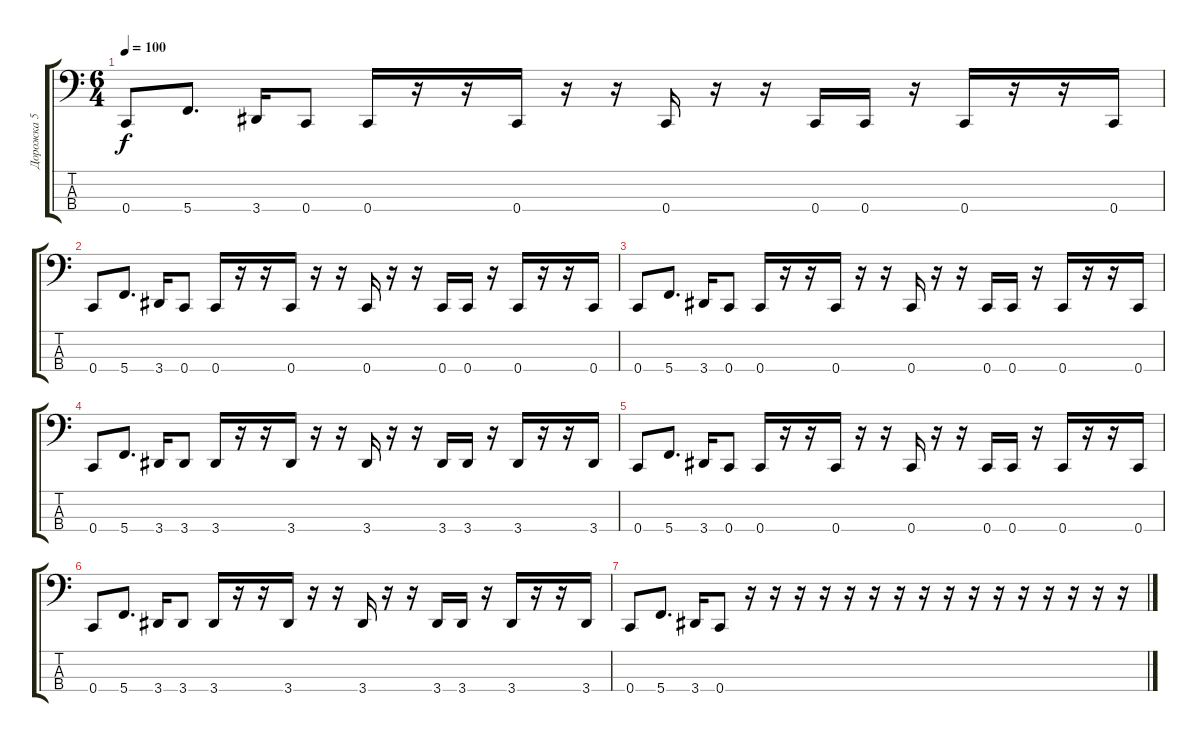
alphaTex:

\track ("Дорожка 5" "Дорожка 5") {instrument electricbassfinger}
\staff {score tabs}
\tuning (A3 C2 G1 C1) {hide}
\ts (6 4)
\tempo 100
\clef f4
\ks c
0.4.8{dy f} 5.4.8{d} 3.4.16 0.4.8 0.4.16 r.16 r.16 0.4.16 r.16 r.16 0.4.16 r.16 r.16 0.4.16 0.4.16 r.16 0.4.16 r.16 r.16 0.4.16 |
0.4.8 5.4.8{d} 3.4.16 0.4.8 0.4.16 r.16 r.16 0.4.16 r.16 r.16 0.4.16 r.16 r.16 0.4.16 0.4.16 r.16 0.4.16 r.16 r.16 0.4.16 |
0.4.8 5.4.8{d} 3.4.16 0.4.8 0.4.16 r.16 r.16 0.4.16 r.16 r.16 0.4.16 r.16 r.16 0.4.16 0.4.16 r.16 0.4.16 r.16 r.16 0.4.16 |
0.4.8 5.4.8{d} 3.4.16 3.4.8 3.4.16 r.16 r.16 3.4.16 r.16 r.16 3.4.16 r.16 r.16 3.4.16 3.4.16 r.16 3.4.16 r.16 r.16 3.4.16 |
0.4.8 5.4.8{d} 3.4.16 0.4.8 0.4.16 r.16 r.16 0.4.16 r.16 r.16 0.4.16 r.16 r.16 0.4.16 0.4.16 r.16 0.4.16 r.16 r.16 0.4.16 |
0.4.8 5.4.8{d} 3.4.16 3.4.8 3.4.16 r.16 r.16 3.4.16 r.16 r.16 3.4.16 r.16 r.16 3.4.16 3.4.16 r.16 3.4.16 r.16 r.16 3.4.16 |
0.4.8 5.4.8{d} 3.4.16 0.4.8 r.16 r.16 r.16 r.16 r.16 r.16 r.16 r.16 r.16 r.16 r.16 r.16 r.16 r.16 r.16 r.16
